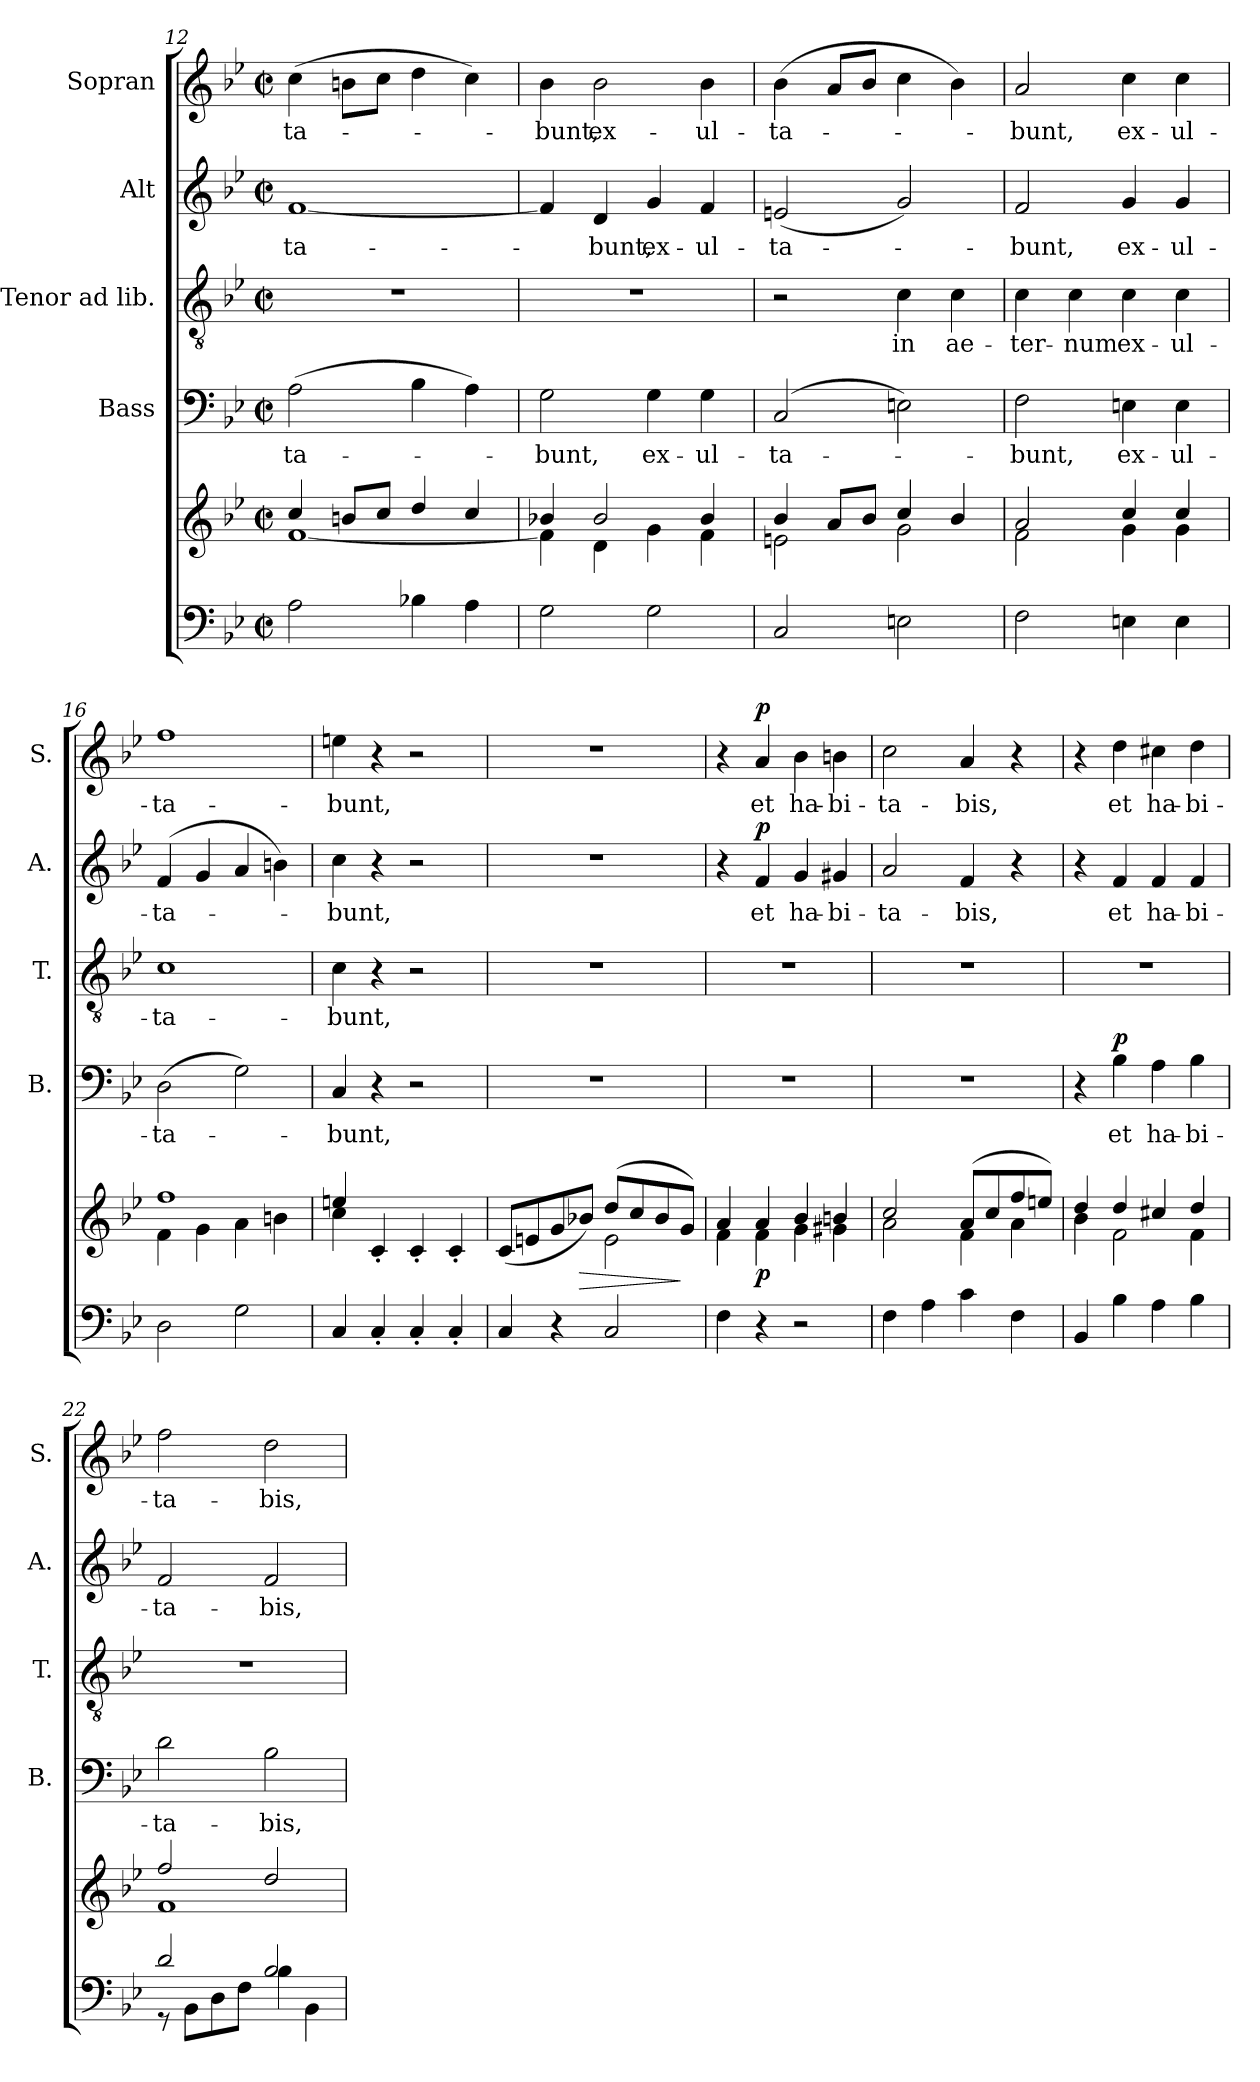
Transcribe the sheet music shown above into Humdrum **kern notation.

**kern	**kern	**dynam	**kern	**text	**dynam	**kern	**text	**kern	**text	**dynam	**kern	**text	**dynam
*part5	*part5	*part5	*part4	*part4	*part4	*part3	*part3	*part2	*part2	*part2	*part1	*part1	*part1
*staff6	*staff5	*staff5/6	*staff4	*staff4	*staff4	*staff3	*staff3	*staff2	*staff2	*staff2	*staff1	*staff1	*staff1
*	*	*	*I"Bass	*	*	*I"Tenor ad lib.	*	*I"Alt	*	*	*I"Sopran	*	*
*	*	*	*I'B.	*	*	*I'T.	*	*I'A.	*	*	*I'S.	*	*
*clefF4	*clefG2	*	*clefF4	*	*	*clefGv2	*	*clefG2	*	*	*clefG2	*	*
*k[b-e-]	*k[b-e-]	*	*k[b-e-]	*	*	*k[b-e-]	*	*k[b-e-]	*	*	*k[b-e-]	*	*
*B-:	*B-:	*	*B-:	*	*	*B-:	*	*B-:	*	*	*B-:	*	*
*M2/2	*M2/2	*	*M2/2	*	*	*M2/2	*	*M2/2	*	*	*M2/2	*	*
*met(c|)	*met(c|)	*	*met(c|)	*	*	*met(c|)	*	*met(c|)	*	*	*met(c|)	*	*
=12	=12	=12	=12	=12	=12	=12	=12	=12	=12	=12	=12	=12	=12
*	*^	*	*	*	*	*	*	*	*	*	*	*	*
!	!	!	!	!	!LO:LY:b	!	!	!	!	!LO:LY:b	!	!	!LO:LY:b	!
2A\	4cc/	[<1f	.	(>2A\	-ta-	.	1r	.	[1f	-ta-	.	(>4cc\	-ta-	.
.	8bn/L	.	.	.	.	.	.	.	.	.	.	8bn\L	.	.
.	8cc/J	.	.	.	.	.	.	.	.	.	.	8cc\J	.	.
4B-X\	4dd/	.	.	4B-\	.	.	.	.	.	.	.	4dd\	.	.
4A\	4cc/	.	.	4A\)	.	.	.	.	.	.	.	4cc\)	.	.
=13	=13	=13	=13	=13	=13	=13	=13	=13	=13	=13	=13	=13	=13	=13
!	!	!	!	!	!LO:LY:b	!	!	!	!	!	!	!	!LO:LY:b	!
2G\	4b-X/	4f\]	.	2G\	-bunt,	.	1r	.	4f/]	.	.	4b-\	-bunt,	.
!	!	!	!	!	!	!	!	!	!	!LO:LY:b	!	!	!LO:LY:b	!
.	2b-/	4d\	.	.	.	.	.	.	4d/	-bunt,	.	2b-\	ex-	.
!	!	!	!	!	!LO:LY:b	!	!	!	!	!LO:LY:b	!	!	!	!
2G\	.	4g\	.	4G\	ex-	.	.	.	4g/	ex-	.	.	.	.
!	!	!	!	!	!LO:LY:b	!	!	!	!	!LO:LY:b	!	!	!LO:LY:b	!
.	4b-/	4f\	.	4G\	-ul-	.	.	.	4f/	-ul-	.	4b-\	-ul-	.
=14	=14	=14	=14	=14	=14	=14	=14	=14	=14	=14	=14	=14	=14	=14
!	!	!	!	!	!LO:LY:b	!	!	!	!	!LO:LY:b	!	!	!LO:LY:b	!
2C/	4b-/	2en\	.	(2C/	-ta-	.	2r	.	(<2en/	-ta-	.	(>4b-\	-ta-	.
.	8a/L	.	.	.	.	.	.	.	.	.	.	8a/L	.	.
.	8b-/J	.	.	.	.	.	.	.	.	.	.	8b-/J	.	.
!	!	!	!	!	!	!	!	!LO:LY:b	!	!	!	!	!	!
2En\	4cc/	2g\	.	2En\)	.	.	4c\	in	2g/)	.	.	4cc\	.	.
!	!	!	!	!	!	!	!	!LO:LY:b	!	!	!	!	!	!
.	4b-/	.	.	.	.	.	4c\	ae-	.	.	.	4b-\)	.	.
!!LO:LB:g=z
=15	=15	=15	=15	=15	=15	=15	=15	=15	=15	=15	=15	=15	=15	=15
!	!	!	!	!	!LO:LY:b	!	!	!LO:LY:b	!	!LO:LY:b	!	!	!LO:LY:b	!
2F\	2a/	2f\	.	2F\	-bunt,	.	4c\	-ter-	2f/	-bunt,	.	2a/	-bunt,	.
!	!	!	!	!	!	!	!	!LO:LY:b	!	!	!	!	!	!
.	.	.	.	.	.	.	4c\	-num	.	.	.	.	.	.
!	!	!	!	!	!LO:LY:b	!	!	!LO:LY:b	!	!LO:LY:b	!	!	!LO:LY:b	!
4En\	4cc/	4g\	.	4En\	ex-	.	4c\	ex-	4g/	ex-	.	4cc\	ex-	.
!	!	!	!	!	!LO:LY:b	!	!	!LO:LY:b	!	!LO:LY:b	!	!	!LO:LY:b	!
4E\	4cc/	4g\	.	4E\	-ul-	.	4c\	-ul-	4g/	-ul-	.	4cc\	-ul-	.
=16	=16	=16	=16	=16	=16	=16	=16	=16	=16	=16	=16	=16	=16	=16
!	!	!	!	!	!LO:LY:b	!	!	!LO:LY:b	!	!LO:LY:b	!	!	!LO:LY:b	!
2D\	1ff	4f\	.	(>2D\	-ta-	.	1c	-ta-	(4f/	-ta-	.	1ff	-ta-	.
.	.	4g\	.	.	.	.	.	.	4g/	.	.	.	.	.
2G\	.	4a\	.	2G\)	.	.	.	.	4a/	.	.	.	.	.
.	.	4bn\	.	.	.	.	.	.	4bn\)	.	.	.	.	.
=17	=17	=17	=17	=17	=17	=17	=17	=17	=17	=17	=17	=17	=17	=17
!	!	!	!	!	!LO:LY:b	!	!	!LO:LY:b	!	!LO:LY:b	!	!	!LO:LY:b	!
4C/	4een/	4cc\	.	4C/	-bunt,	.	4c\	-bunt,	4cc\	-bunt,	.	4een\	-bunt,	.
4C'</	4c'</	2.ryy	.	4r	.	.	4r	.	4r	.	.	4r	.	.
4C'</	4c'</	.	.	2r	.	.	2r	.	2r	.	.	2r	.	.
4C'</	4c'</	.	.	.	.	.	.	.	.	.	.	.	.	.
=18	=18	=18	=18	=18	=18	=18	=18	=18	=18	=18	=18	=18	=18	=18
4C/	(>8c/L	2ryy	.	1r	.	.	1r	.	1r	.	.	1r	.	.
.	8en/	.	.	.	.	.	.	.	.	.	.	.	.	.
4r	8g/	.	.	.	.	.	.	.	.	.	.	.	.	.
!	!	!	!LO:HP:b	!	!	!	!	!	!	!	!	!	!	!
.	8b-X/J)	.	>	.	.	.	.	.	.	.	.	.	.	.
2C/	(>8dd/L	2e\	.	.	.	.	.	.	.	.	.	.	.	.
.	8cc/	.	.	.	.	.	.	.	.	.	.	.	.	.
.	8b-/	.	.	.	.	.	.	.	.	.	.	.	.	.
.	8g/J)	.	]	.	.	.	.	.	.	.	.	.	.	.
=19	=19	=19	=19	=19	=19	=19	=19	=19	=19	=19	=19	=19	=19	=19
4F\	4a/	4f\	.	1r	.	.	1r	.	4r	.	.	4r	.	.
!	!	!	!LO:DY:b	!	!	!	!	!	!	!LO:LY:b	!LO:DY:a	!	!LO:LY:b	!LO:DY:a
4r	4a/	4f\	p	.	.	.	.	.	4f/	et	p	4a/	et	p
!	!	!	!	!	!	!	!	!	!	!LO:LY:b	!	!	!LO:LY:b	!
2r	4b-/	4g\	.	.	.	.	.	.	4g/	ha-	.	4b-\	ha-	.
!	!	!	!	!	!	!	!	!	!	!LO:LY:b	!	!	!LO:LY:b	!
.	4bn/	4g#X\	.	.	.	.	.	.	4g#X/	-bi-	.	4bn\	-bi-	.
!!LO:PB:g=z
=20	=20	=20	=20	=20	=20	=20	=20	=20	=20	=20	=20	=20	=20	=20
!	!	!	!	!	!	!	!	!	!	!LO:LY:b	!	!	!LO:LY:b	!
4F\	2cc/	2a\	.	1r	.	.	1r	.	2a/	-ta-	.	2cc\	-ta-	.
4A\	.	.	.	.	.	.	.	.	.	.	.	.	.	.
!	!	!	!	!	!	!	!	!	!	!LO:LY:b	!	!	!LO:LY:b	!
4c\	(>8a/L	4f\	.	.	.	.	.	.	4f/	-bis,	.	4a/	-bis,	.
.	8cc/	.	.	.	.	.	.	.	.	.	.	.	.	.
4F\	8ff/	4a\	.	.	.	.	.	.	4r	.	.	4r	.	.
.	8een/J)	.	.	.	.	.	.	.	.	.	.	.	.	.
=21	=21	=21	=21	=21	=21	=21	=21	=21	=21	=21	=21	=21	=21	=21
4BB-/	4dd/	4b-\	.	4r	.	.	1r	.	4r	.	.	4r	.	.
!	!	!	!	!	!LO:LY:b	!LO:DY:a	!	!	!	!LO:LY:b	!	!	!LO:LY:b	!
4B-\	4dd/	2f\	.	4B-\	et	p	.	.	4f/	et	.	4dd\	et	.
!	!	!	!	!	!LO:LY:b	!	!	!	!	!LO:LY:b	!	!	!LO:LY:b	!
4A\	4cc#X/	.	.	4A\	ha-	.	.	.	4f/	ha-	.	4cc#X\	ha-	.
!	!	!	!	!	!LO:LY:b	!	!	!	!	!LO:LY:b	!	!	!LO:LY:b	!
4B-\	4dd/	4f\	.	4B-\	-bi-	.	.	.	4f/	-bi-	.	4dd\	-bi-	.
=22	=22	=22	=22	=22	=22	=22	=22	=22	=22	=22	=22	=22	=22	=22
*^	*	*	*	*	*	*	*	*	*	*	*	*	*	*
!	!	!	!	!	!	!LO:LY:b	!	!	!	!	!LO:LY:b	!	!	!LO:LY:b	!
2d/	8r	2ff/	1f	.	2d\	-ta-	.	1r	.	2f/	-ta-	.	2ff\	-ta-	.
.	8BB-\L	.	.	.	.	.	.	.	.	.	.	.	.	.	.
.	8D\	.	.	.	.	.	.	.	.	.	.	.	.	.	.
.	8F\J	.	.	.	.	.	.	.	.	.	.	.	.	.	.
!	!	!	!	!	!	!LO:LY:b	!	!	!	!	!LO:LY:b	!	!	!LO:LY:b	!
2B-/	4B-\	2dd/	.	.	2B-\	-bis,	.	.	.	2f/	-bis,	.	2dd\	-bis,	.
.	4BB-\	.	.	.	.	.	.	.	.	.	.	.	.	.	.
*v	*v	*	*	*	*	*	*	*	*	*	*	*	*	*	*
*	*v	*v	*	*	*	*	*	*	*	*	*	*	*	*
=	=	=	=	=	=	=	=	=	=	=	=	=	=
*-	*-	*-	*-	*-	*-	*-	*-	*-	*-	*-	*-	*-	*-
